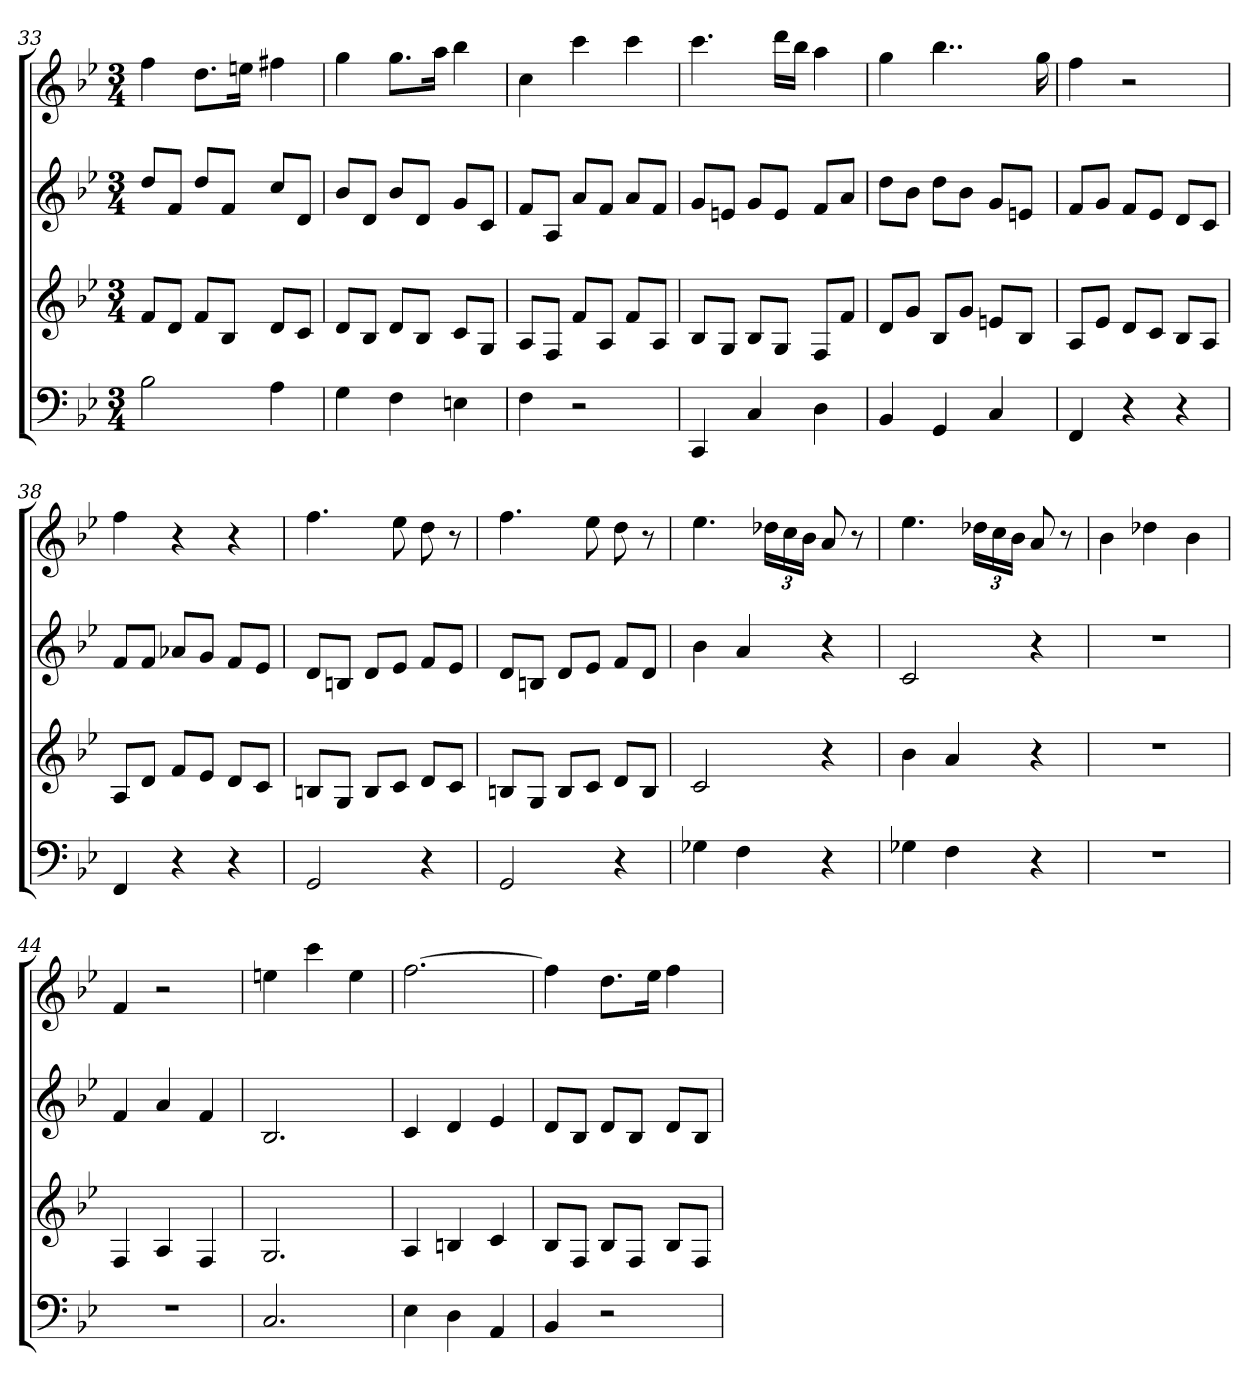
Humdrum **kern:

**kern	**kern	**kern	**kern
*part4	*part3	*part2	*part1
*staff4	*staff3	*staff2	*staff1
*k[b-e-]	*k[b-e-]	*k[b-e-]	*k[b-e-]
*B-:	*B-:	*B-:	*B-:
*M3/4	*M3/4	*M3/4	*M3/4
=33	=33	=33	=33
2B-	8fL	8ddL	4ff
.	8dJ	8fJ	.
.	8fL	8ddL	8.ddL
.	8B-J	8fJ	.
.	.	.	16eenJk
4A	8dL	8ccL	4ff#X
.	8cJ	8dJ	.
=34	=34	=34	=34
4G	8dL	8b-L	4gg
.	8B-J	8dJ	.
4F	8dL	8b-L	8.ggL
.	8B-J	8dJ	.
.	.	.	16aaJk
4En	8cL	8gL	4bb-
.	8GJ	8cJ	.
=35	=35	=35	=35
4F	8AL	8fL	4cc
.	8FJ	8AJ	.
2r	8fL	8aL	4ccc
.	8AJ	8fJ	.
.	8fL	8aL	4ccc
.	8AJ	8fJ	.
=36	=36	=36	=36
4CC	8B-L	8gL	4.ccc
.	8GJ	8enJ	.
4C	8B-L	8gL	.
.	8GJ	8eJ	16dddLL
.	.	.	16bb-JJ
4D	8FL	8fL	4aa
.	8fJ	8aJ	.
=37	=37	=37	=37
4BB-	8dL	8ddL	4gg
.	8gJ	8b-J	.
4GG	8B-L	8ddL	4..bb-
.	8gJ	8b-J	.
4C	8enL	8gL	.
.	8B-J	8enJ	.
.	.	.	16gg
=38a	=38a	=38a	=38a
4FF	8AL	8fL	4ff
.	8e-J	8gJ	.
4r	8dL	8fL	2r
.	8cJ	8e-J	.
4r	8B-L	8dL	.
.	8AJ	8cJ	.
=38b	=38b	=38b	=38b
4FF	8AL	8fL	4ff
.	8dJ	8fJ	.
4r	8fL	8a-XL	4r
.	8e-J	8gJ	.
4r	8dL	8fL	4r
.	8cJ	8e-J	.
=39	=39	=39	=39
2GG	8BnL	8dL	4.ff
.	8GJ	8BnJ	.
.	8BL	8dL	.
.	8cJ	8e-J	8ee-
4r	8dL	8fL	8dd
.	8cJ	8e-J	8r
=40	=40	=40	=40
2GG	8BnL	8dL	4.ff
.	8GJ	8BnJ	.
.	8BL	8dL	.
.	8cJ	8e-J	8ee-
4r	8dL	8fL	8dd
.	8BJ	8dJ	8r
=41	=41	=41	=41
4G-X	2c	4b-	4.ee-
4F	.	4a	.
.	.	.	24dd-XLL
.	.	.	24cc
.	.	.	24b-JJ
4r	4r	4r	8a
.	.	.	8r
=42	=42	=42	=42
4G-X	4b-	2c	4.ee-
4F	4a	.	.
.	.	.	24dd-XLL
.	.	.	24cc
.	.	.	24b-JJ
4r	4r	4r	8a
.	.	.	8r
=43	=43	=43	=43
2.r	2.r	2.r	4b-
.	.	.	4dd-X
.	.	.	4b-
=44	=44	=44	=44
2.r	4F	4f	4f
.	4A	4a	2r
.	4F	4f	.
=45	=45	=45	=45
2.C	2.G	2.B-	4een
.	.	.	4ccc
.	.	.	4ee
=46	=46	=46	=46
4E-	4A	4c	[2.ff
4D	4Bn	4d	.
4AA	4c	4e-	.
=47	=47	=47	=47
4BB-	8B-L	8dL	4ff]
.	8FJ	8B-J	.
2r	8B-L	8dL	8.ddL
.	8FJ	8B-J	.
.	.	.	16ee-Jk
.	8B-L	8dL	4ff
.	8FJ	8B-J	.
=	=	=	=
*-	*-	*-	*-
